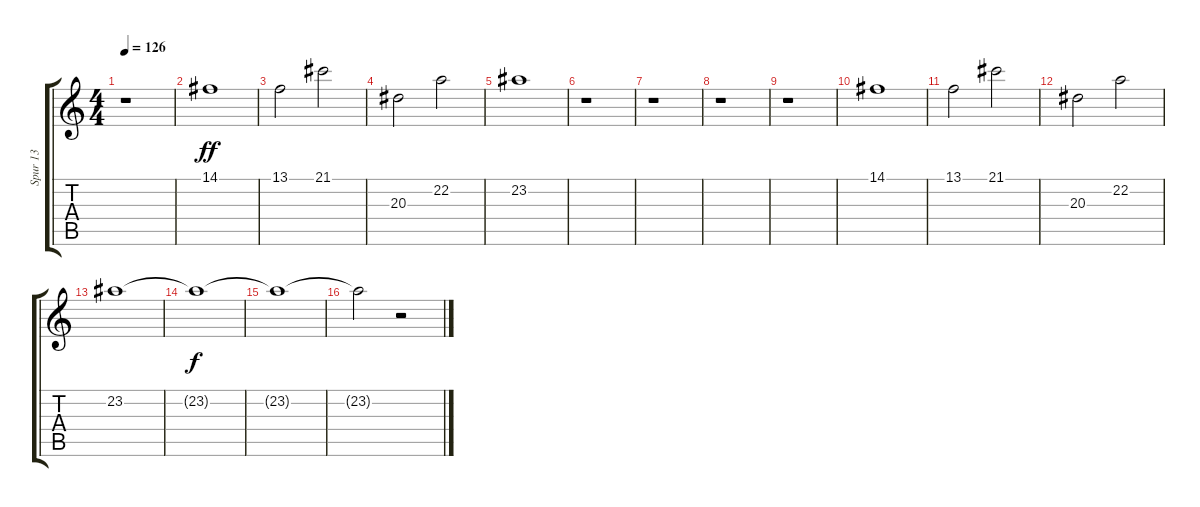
\track ("Spur 13" "Spur 13") {instrument stringensemble2}
\staff {score tabs}
\tuning (E4 B3 G3 D3 A2 E2) {hide}
\ts (4 4)
\tempo 126
\clef g2
\ks c
r.1{dy ff} |
14.1.1 |
13.1.2 21.1.2 |
20.3.2 22.2.2 |
23.2.1 |
r.1 |
r.1 |
r.1 |
r.1 |
14.1.1 |
13.1.2 21.1.2 |
20.3.2 22.2.2 |
23.2.1 |
23.2{t}.1{dy f} |
23.2{t}.1 |
23.2{t}.2 r.2
